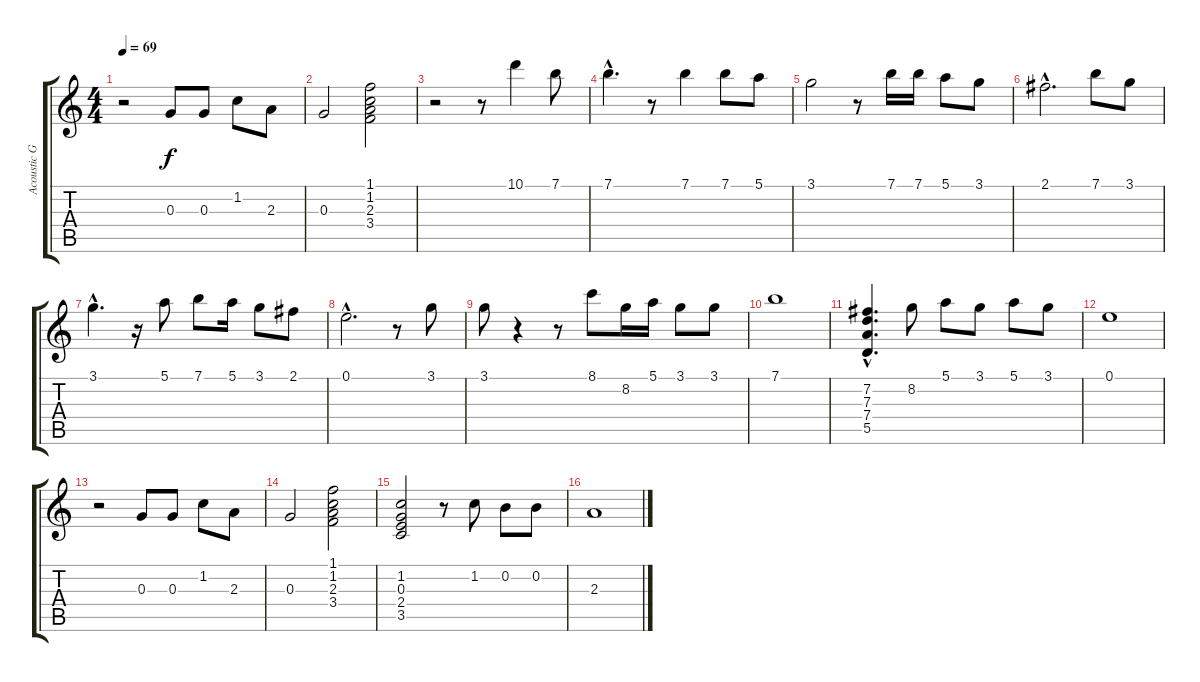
\track ("Acoustic Guitar 3" "Acoustic G") {instrument acousticguitarnylon}
\staff {score tabs}
\tuning (E4 B3 G3 D3 A2 E2) {hide}
\ts (4 4)
\tempo 69
\clef g2
\ks c
r.2{dy f} 0.3.8 0.3.8 1.2.8 2.3.8 |
0.3.2 (1.1 1.2 2.3 3.4).2 |
r.2 r.8 10.1.4 7.1.8 |
7.1{hac}.4{d} r.8 7.1.4 7.1.8 5.1.8 |
3.1.2 r.8 7.1.16 7.1.16 5.1.8 3.1.8 |
2.1{hac}.2{d} 7.1.8 3.1.8 |
3.1{hac}.4{d} r.16 5.1.8 7.1.8 5.1.16 3.1.8 2.1.8 |
0.1{hac}.2{d} r.8 3.1.8 |
3.1.8 r.4 r.8 8.1.8 8.2.16 5.1.16 3.1.8 3.1.8 |
7.1.1 |
(7.2{hac} 7.3{hac} 7.4{hac} 5.5{hac}).4{d} 8.2.8 5.1.8 3.1.8 5.1.8 3.1.8 |
0.1.1 |
r.2 0.3.8 0.3.8 1.2.8 2.3.8 |
0.3.2 (1.1 1.2 2.3 3.4).2 |
(1.2 0.3 2.4 3.5).2 r.8 1.2.8 0.2.8 0.2.8 |
2.3.1
